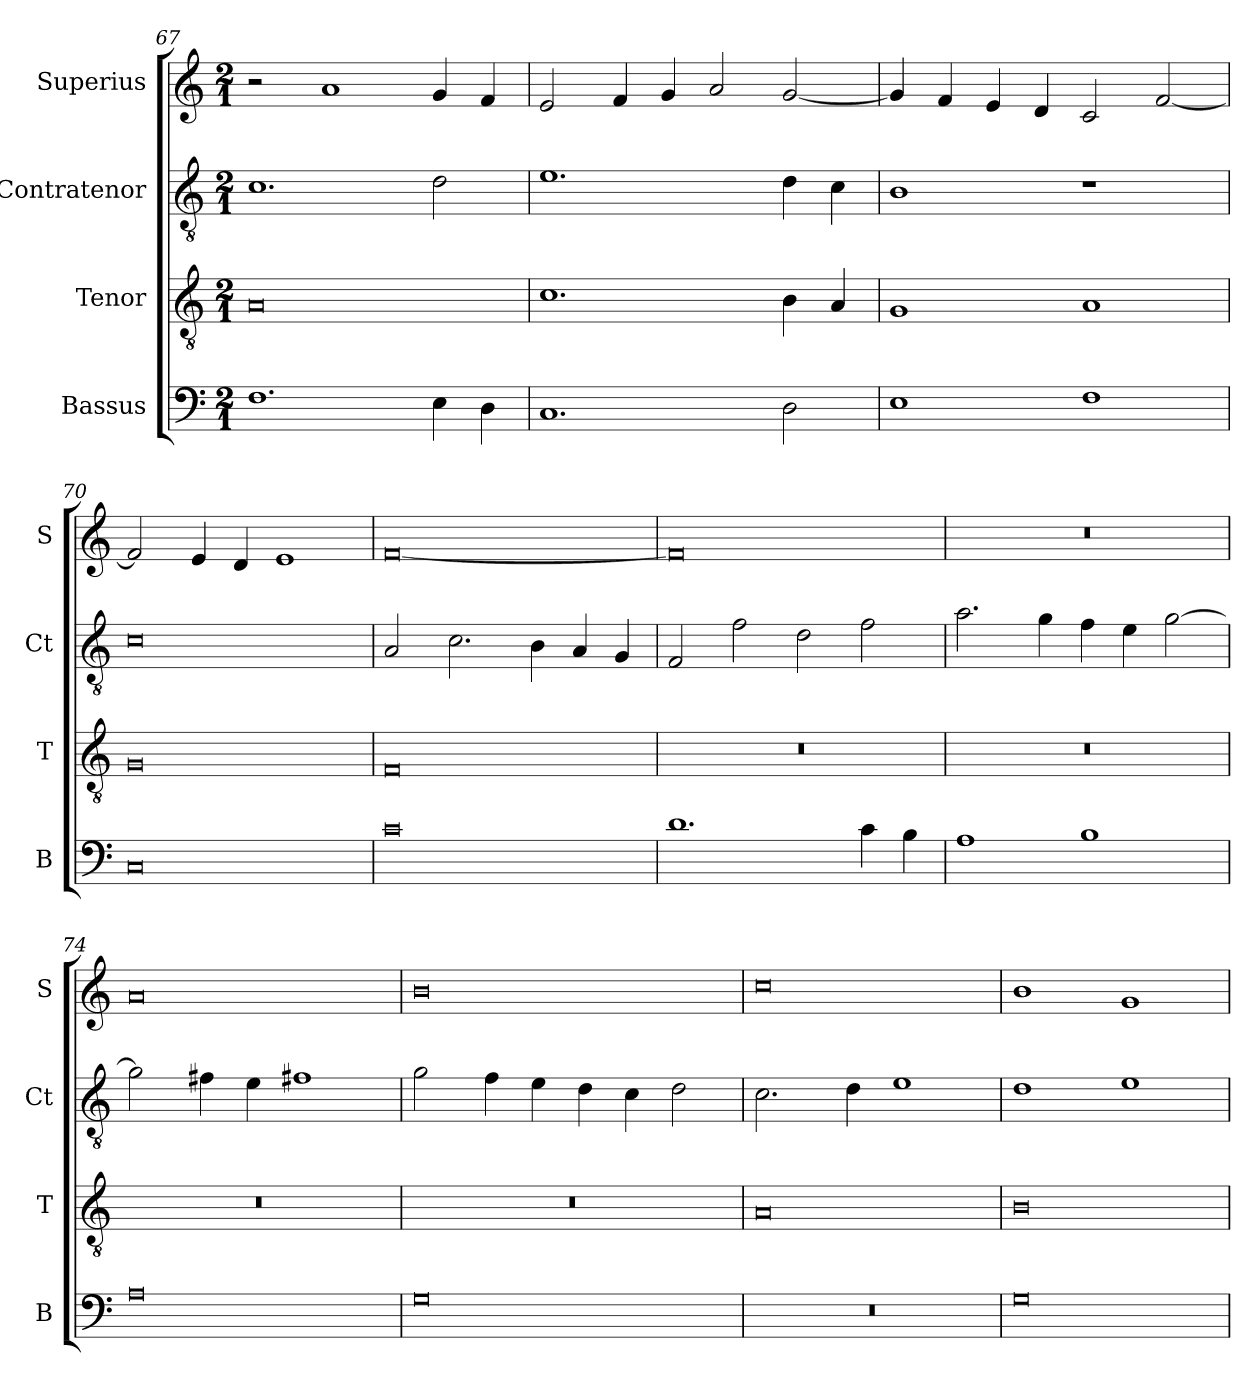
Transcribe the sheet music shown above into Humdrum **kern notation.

**kern	**kern	**kern	**kern
*part4	*part3	*part2	*part1
*staff4	*staff3	*staff2	*staff1
*I"Bassus	*I"Tenor	*I"Contratenor	*I"Superius
*I'B	*I'T	*I'Ct	*I'S
*clefF4	*clefGv2	*clefGv2	*clefG2
*k[]	*k[]	*k[]	*k[]
*M2/1	*M2/1	*M2/1	*M2/1
=67	=67	=67	=67
1.F	0A	1.c	2r
.	.	.	1a
4E\	.	2d\	4g/
4D\	.	.	4f/
=68	=68	=68	=68
1.C	1.c	1.e	2e/
.	.	.	4f/
.	.	.	4g/
.	.	.	2a/
2D\	4B\	4d\	[2g/
.	4A/	4c\	.
=69	=69	=69	=69
1E	1G	1B	4g/]
.	.	.	4f/
.	.	.	4e/
.	.	.	4d/
1F	1A	1r	2c/
.	.	.	[2f/
=70	=70	=70	=70
0C	0G	0c	2f/]
.	.	.	4e/
.	.	.	4d/
.	.	.	1e
=71	=71	=71	=71
0c	0F	2A/	[0f
.	.	2.c\	.
.	.	4B\	.
.	.	4A/	.
.	.	4G/	.
=72	=72	=72	=72
1.d	0r	2F/	0f]
.	.	2f\	.
.	.	2d\	.
4c\	.	2f\	.
4B\	.	.	.
=73	=73	=73	=73
1A	0r	2.a\	0r
.	.	4g\	.
1B	.	4f\	.
.	.	4e\	.
.	.	[2g\	.
=74	=74	=74	=74
0A	0r	2g\]	0a
.	.	4f#X\	.
.	.	4e\	.
.	.	1f#X	.
=75	=75	=75	=75
0G	0r	2g\	0b
.	.	4f\	.
.	.	4e\	.
.	.	4d\	.
.	.	4c\	.
.	.	2d\	.
=76	=76	=76	=76
0r	0A	2.c\	0cc
.	.	4d\	.
.	.	1e	.
=77	=77	=77	=77
0G	0B	1d	1b
.	.	1e	1g
=	=	=	=
*-	*-	*-	*-
